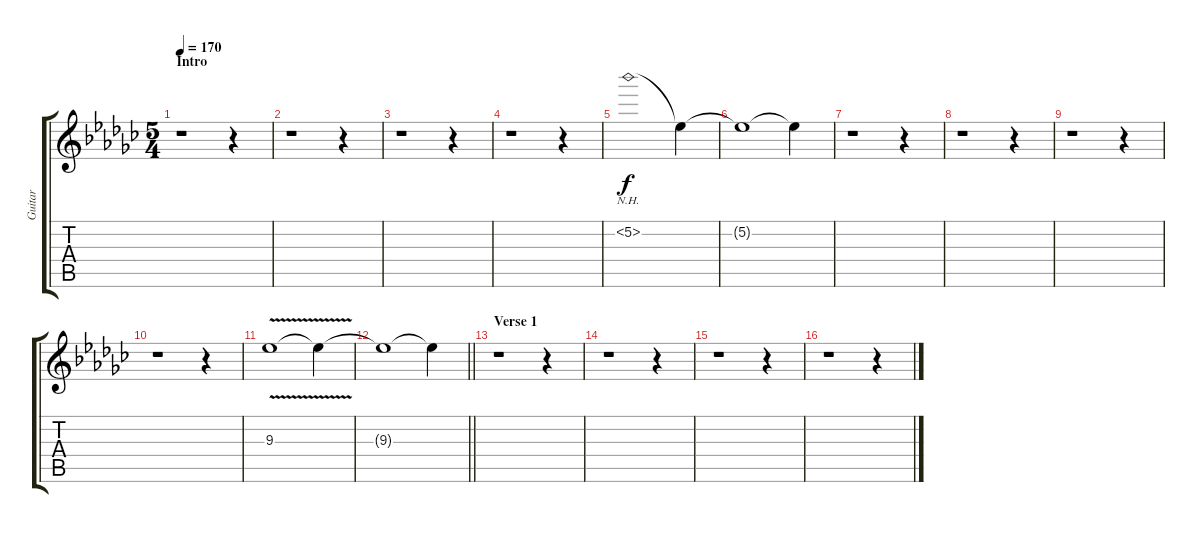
\track ("Guitar" "Guitar") {instrument electricguitarclean}
\staff {score tabs}
\tuning (Eb4 Bb3 Gb3 Db3 Ab2 Eb2) {hide}
\ts (5 4)
\section ("" "Intro")
\tempo 170
\clef g2
\ks gb
r.1{dy f instrument electricguitarclean} r.4 |
r.1 r.4 |
r.1 r.4 |
r.1 r.4 |
5.2{nh}.1 5.2{t}.4 |
5.2{t}.1 5.2{t}.4 |
r.1 r.4 |
r.1 r.4 |
r.1 r.4 |
r.1 r.4 |
9.3{v}.1 9.3{t}.4 |
\barLineRight lightlight
9.3{t}.1 9.3{t}.4 |
\section ("" "Verse 1")
r.1 r.4 |
r.1 r.4 |
r.1 r.4 |
r.1 r.4
